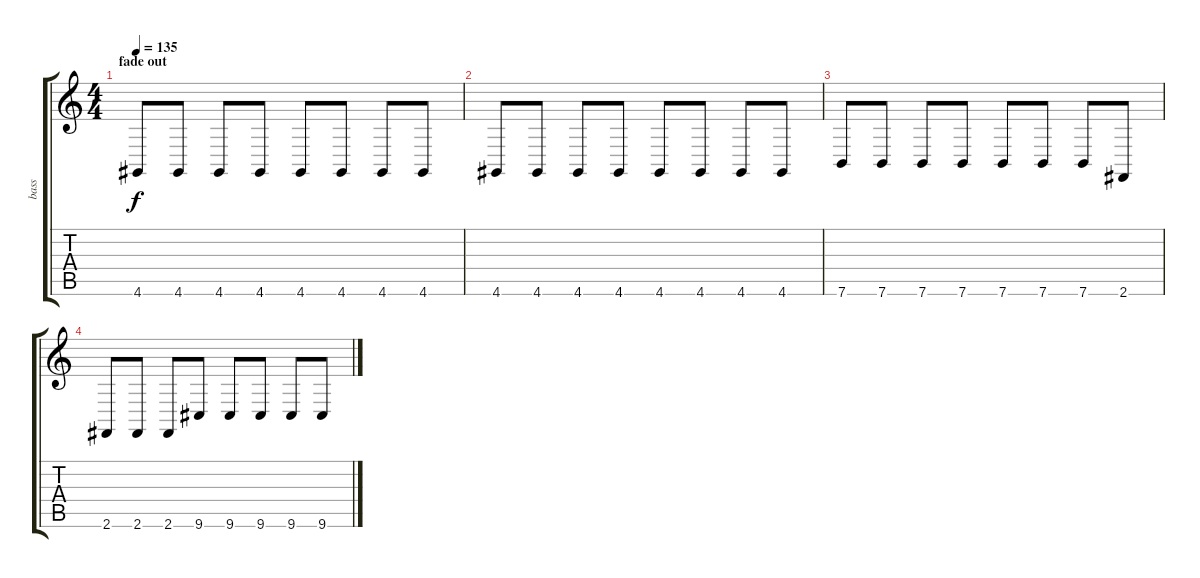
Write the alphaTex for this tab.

\track ("bass" "bass") {instrument lead8bassandlead}
\staff {score tabs}
\tuning (E4 B3 G3 D3 A2 E2) {hide}
\ts (4 4)
\section ("" "fade out")
\tempo 135
\clef g2
\ks c
4.6.8{dy f volume 0} 4.6.8 4.6.8 4.6.8 4.6.8 4.6.8 4.6.8 4.6.8 |
4.6.8 4.6.8 4.6.8 4.6.8 4.6.8 4.6.8 4.6.8 4.6.8 |
7.6.8 7.6.8 7.6.8 7.6.8 7.6.8 7.6.8 7.6.8 2.6.8 |
2.6.8 2.6.8 2.6.8 9.6.8 9.6.8 9.6.8 9.6.8 9.6.8
